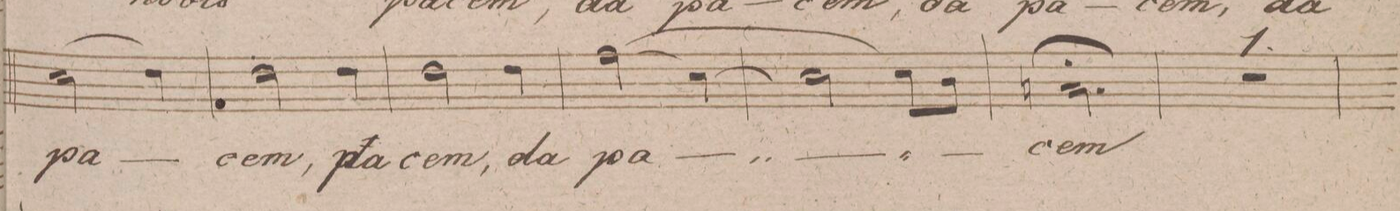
**kern	**text	**dynam
*I"Tenore	*	*
*clefC4	*	*
*k[f#c#g#d#]	*	*
*M3/4	*	*
(>2B	pa-	.
4c#)	.	.
=131	=131	=131
2c#	-cem,	.
4c#	da	.
=132	=132	=132
2c#	-cem,	.
4c#	da	.
=133	=133	=133
(>(2e	pa-	.
[)4B	.	.
=134	=134	=134
[2B]	.	.
8BL])	.	.
8AJ	.	.
=135	=135	=135
2.Gn\;	-cem,	.
=136	=136	=136
2.r	.	.
=137	=137	=137
*-	*-	*-
